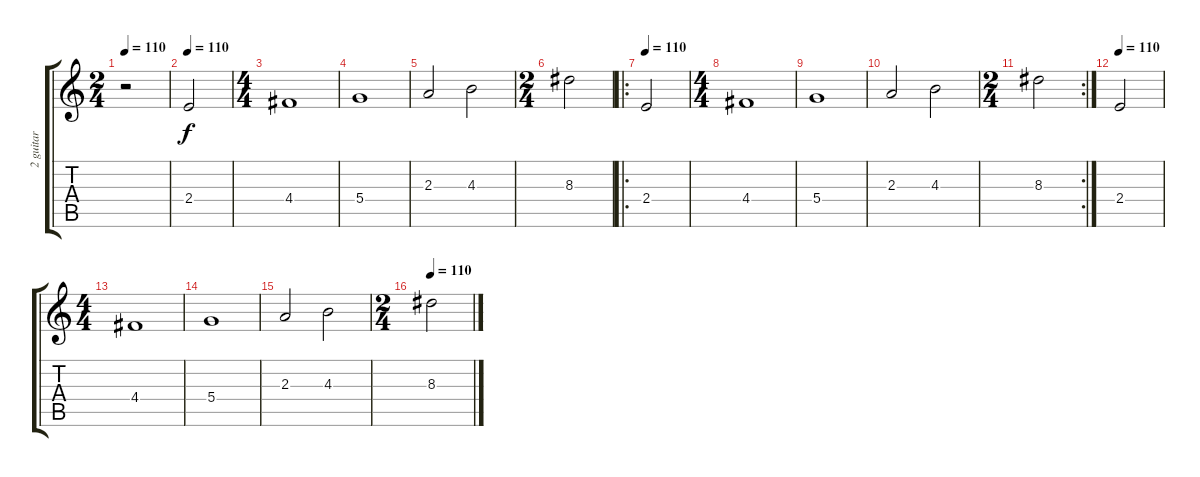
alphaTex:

\track ("2 guitar" "2 guitar") {instrument overdrivenguitar}
\staff {score tabs}
\tuning (E4 B3 G3 D3 A2 E2) {hide}
\ts (2 4)
\tempo 110
\clef g2
\ks c
r.2{dy f} |
\tempo 110
2.4.2{volume 11 balance 8 instrument cello} |
\ts (4 4)
4.4.1 |
5.4.1 |
2.3.2 4.3.2 |
\ts (2 4)
8.3.2 |
\ro
\tempo 110
2.4.2{volume 11 balance 8 instrument cello} |
\ts (4 4)
4.4.1 |
5.4.1 |
2.3.2 4.3.2 |
\rc 2
\ts (2 4)
8.3.2 |
\tempo 110
2.4.2{volume 11 balance 8 instrument cello} |
\ts (4 4)
4.4.1 |
5.4.1 |
2.3.2 4.3.2 |
\ts (2 4)
\tempo 110
8.3.2
